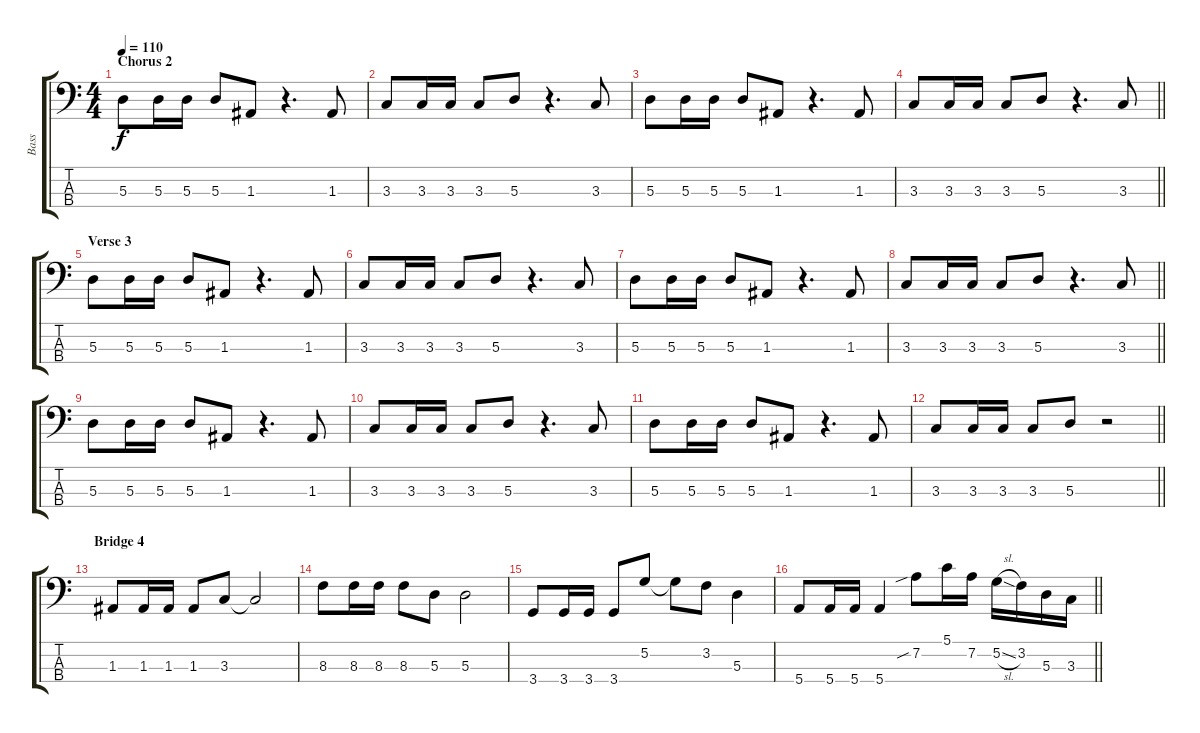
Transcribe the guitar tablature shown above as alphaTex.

\track ("Bass" "Bass") {instrument electricbassfinger}
\staff {score tabs}
\tuning (G2 D2 A1 E1) {hide}
\ts (4 4)
\section ("" "Chorus 2")
\tempo 110
\clef f4
\ks c
5.3.8{dy f} 5.3.16 5.3.16 5.3.8 1.3.8 r.4{d} 1.3.8 |
3.3.8 3.3.16 3.3.16 3.3.8 5.3.8 r.4{d} 3.3.8 |
5.3.8 5.3.16 5.3.16 5.3.8 1.3.8 r.4{d} 1.3.8 |
\barLineRight lightlight
3.3.8 3.3.16 3.3.16 3.3.8 5.3.8 r.4{d} 3.3.8 |
\section ("" "Verse 3")
5.3.8 5.3.16 5.3.16 5.3.8 1.3.8 r.4{d} 1.3.8 |
3.3.8 3.3.16 3.3.16 3.3.8 5.3.8 r.4{d} 3.3.8 |
5.3.8 5.3.16 5.3.16 5.3.8 1.3.8 r.4{d} 1.3.8 |
\barLineRight lightlight
3.3.8 3.3.16 3.3.16 3.3.8 5.3.8 r.4{d} 3.3.8 |
5.3.8 5.3.16 5.3.16 5.3.8 1.3.8 r.4{d} 1.3.8 |
3.3.8 3.3.16 3.3.16 3.3.8 5.3.8 r.4{d} 3.3.8 |
5.3.8 5.3.16 5.3.16 5.3.8 1.3.8 r.4{d} 1.3.8 |
\barLineRight lightlight
3.3.8 3.3.16 3.3.16 3.3.8 5.3.8 r.2 |
\section ("" "Bridge 4")
1.3.8 1.3.16 1.3.16 1.3.8 3.3.8 3.3{t}.2 |
8.3.8 8.3.16 8.3.16 8.3.8 5.3.8 5.3.2 |
3.4.8 3.4.16 3.4.16 3.4.8 5.2.8 5.2{t}.8 3.2.8 5.3.4 |
\barLineRight lightlight
5.4.8 5.4.16 5.4.16 5.4.4 7.2{sib}.8 5.1.16 7.2.16 5.2{sl}.16 3.2.16 5.3.16 3.3.16
